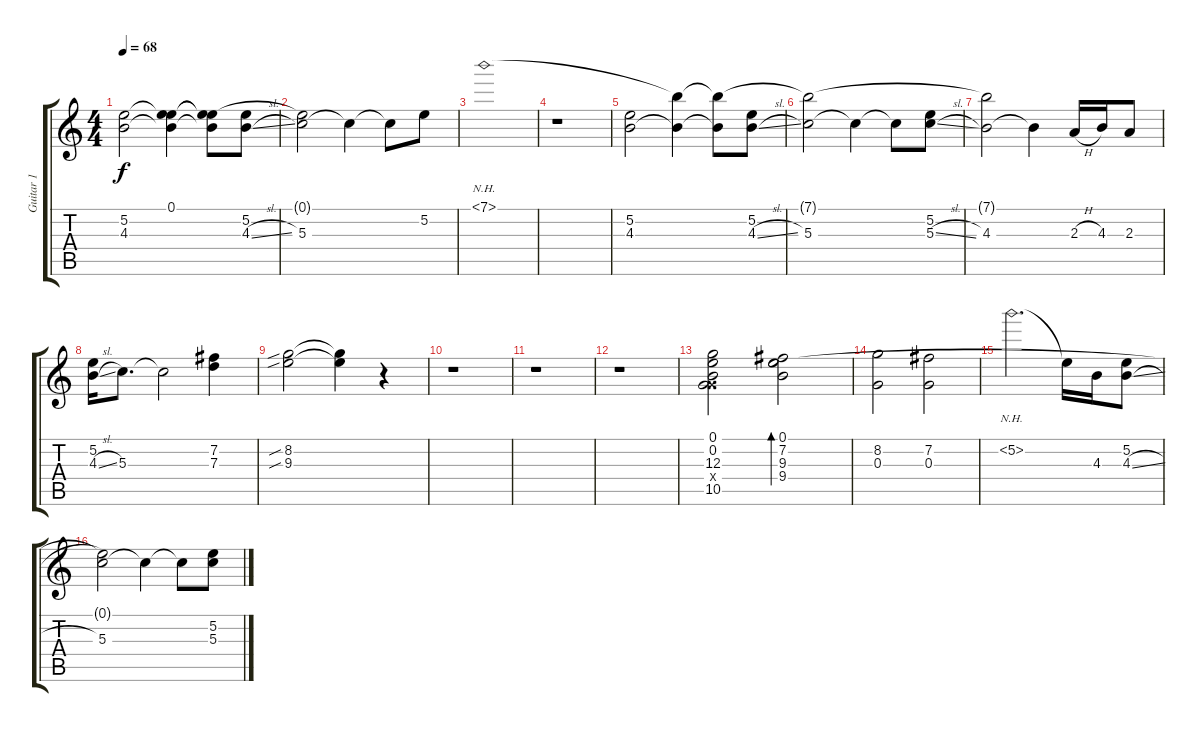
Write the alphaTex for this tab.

\track ("Guitar 1" "Guitar 1") {instrument overdrivenguitar}
\staff {score tabs}
\tuning (E4 B3 G3 D3 A2 E2) {hide}
\ts (4 4)
\tempo 68
\clef g2
\ks c
(5.2 4.3).2{dy f instrument overdrivenguitar} (0.1 5.2{t} 4.3{t}).4 (0.1{t} 5.2{t} 4.3{t}).8 (5.2 4.3{sl}).8 |
(0.1{t} 5.3).2 5.3{t}.4 5.3{t}.8 5.2.8 |
7.1{nh}.1{volume 5} |
r.1{volume 15} |
(5.2 4.3).2 (7.1{t} 4.3{t}).4 (7.1{t} 4.3{t}).8 (5.2 4.3{sl}).8 |
(7.1{t} 5.3).2 5.3{t}.4 5.3{t}.8 (5.2 5.3{sl}).8 |
(7.1{t} 4.3).2 4.3{t}.4 2.3{h}.16 4.3.16 2.3.8 |
(5.2 4.3{sl}).16 5.3.8{d} 5.3{t}.2 (7.2 7.3).4 |
(8.2{sib} 9.3{sib}).2 (8.2{t} 9.3{t}).4 r.4 |
r.1 |
r.1 |
r.1 |
(0.1 0.2 12.3 5.4{x} 10.5).2 (0.1 7.2 9.3 9.4).2{bd 480} |
(8.2 0.3).2 (7.2 0.3).2 |
5.2{nh}.2{d} 5.2{t}.16 4.3.16 (5.2 4.3{sl}).8 |
(0.1{t} 5.3).2 5.3{t}.4 5.3{t}.8 (5.2 5.3{sl}).8
